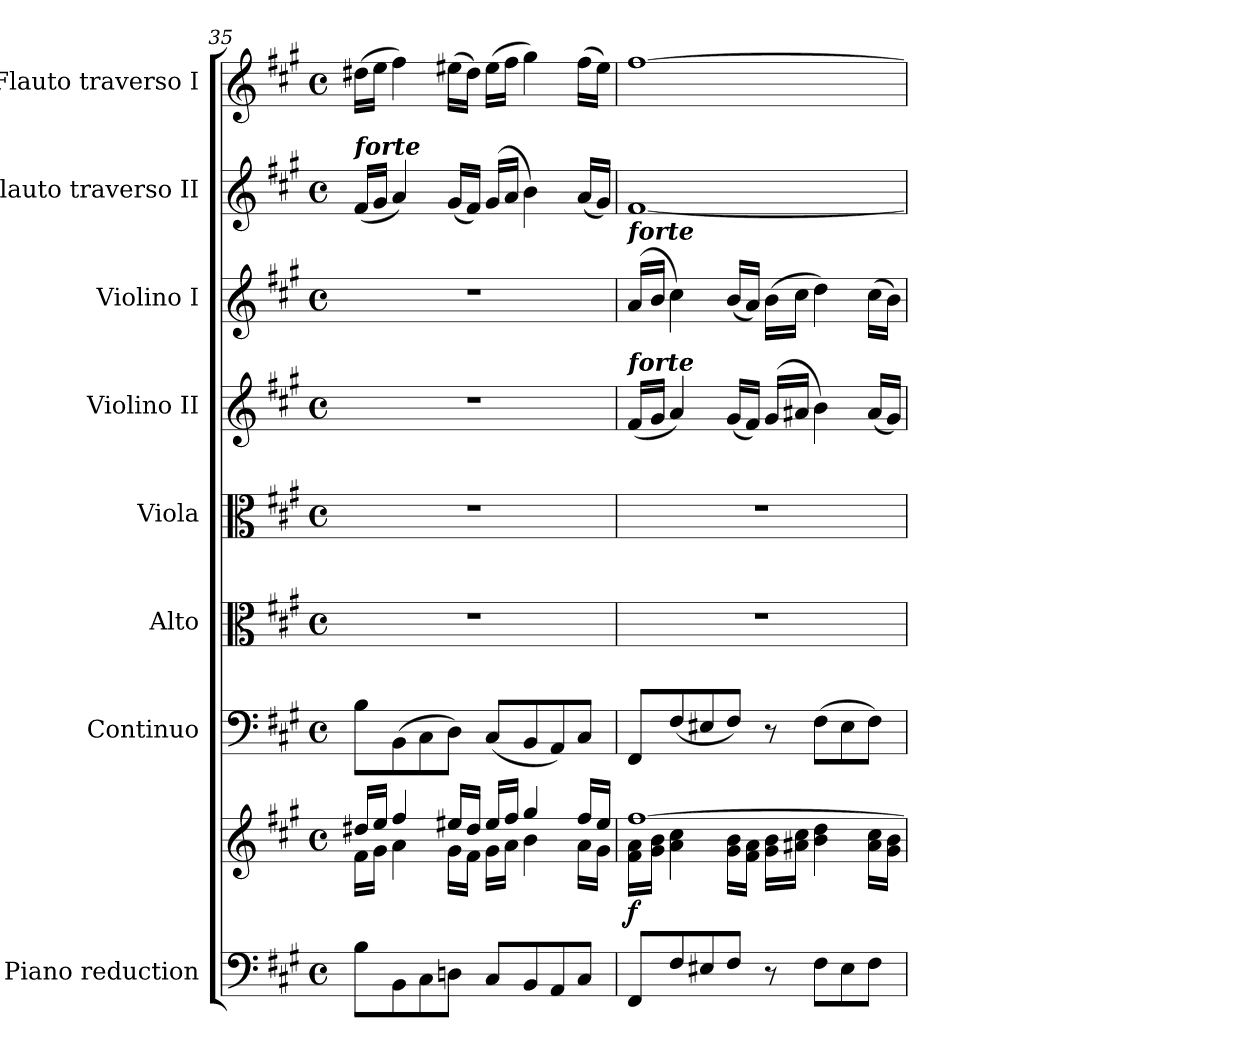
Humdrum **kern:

**kern	**kern	**dynam	**kern	**kern	**kern	**kern	**kern	**kern	**kern
*part8	*part8	*part8	*part7	*part6	*part5	*part4	*part3	*part2	*part1
*staff9	*staff8	*staff8/9	*staff7	*staff6	*staff5	*staff4	*staff3	*staff2	*staff1
*I"Piano reduction	*	*	*I"Continuo	*I"Alto	*I"Viola	*I"Violino II	*I"Violino I	*I"Flauto traverso II	*I"Flauto traverso I
*I'Pno	*	*	*	*	*I'Vla	*	*I'Vln	*I'Fl	*I'Fl
*clefF4	*clefG2	*	*clefF4	*clefC3	*clefC3	*clefG2	*clefG2	*clefG2	*clefG2
*k[f#c#g#]	*k[f#c#g#]	*	*k[f#c#g#]	*k[f#c#g#]	*k[f#c#g#]	*k[f#c#g#]	*k[f#c#g#]	*k[f#c#g#]	*k[f#c#g#]
*A:	*A:	*	*A:	*A:	*A:	*A:	*A:	*A:	*A:
*M4/4	*M4/4	*	*M4/4	*M4/4	*M4/4	*M4/4	*M4/4	*M4/4	*M4/4
*met(c)	*met(c)	*	*met(c)	*met(c)	*met(c)	*met(c)	*met(c)	*met(c)	*met(c)
=35	=35	=35	=35	=35	=35	=35	=35	=35	=35
*	*^	*	*	*	*	*	*	*	*
!	!	!	!	!	!	!	!	!	!LO:TX:a:Bi:t=forte	!
8B\L	16dd#X/LL	16f#\LL	.	8B\L	1r	1r	1r	1r	(16f#/LL	(16dd#X\LL
.	16ee/JJ	16g#\JJ	.	.	.	.	.	.	16g#/JJ	16ee\JJ
8BB\	4ff#/	4a\	.	(8BB\	.	.	.	.	4a/)	4ff#\)
8C#\	.	.	.	8C#\	.	.	.	.	.	.
8Dn\J	16ee#X/LL	16g#\LL	.	8D\J)	.	.	.	.	(16g#/LL	(16ee#X\LL
.	16dd#/JJ	16f#\JJ	.	.	.	.	.	.	16f#/JJ)	16dd#\JJ)
8C#/L	16ee#/LL	16g#\LL	.	(8C#/L	.	.	.	.	(16g#/LL	(16ee#\LL
.	16ff#/JJ	16a\JJ	.	.	.	.	.	.	16a/JJ	16ff#\JJ
8BB/	4gg#/	4b\	.	8BB/	.	.	.	.	4b\)	4gg#\)
8AA/	.	.	.	8AA/)	.	.	.	.	.	.
8C#/J	16ff#/LL	16a\LL	.	8C#/J	.	.	.	.	(16a/LL	(16ff#\LL
.	16ee#/JJ	16g#\JJ	.	.	.	.	.	.	16g#/JJ)	16ee#\JJ)
=36	=36	=36	=36	=36	=36	=36	=36	=36	=36	=36
!	!	!	!	!	!	!	!	!LO:TX:a:Bi:t=forte	!	!
!	!	!	!	!	!	!	!LO:TX:a:Bi:t=forte	!	!	!
!	!	!	!LO:DY:b	!	!	!	!	!	!	!
8FF#/L	[1ff#	16f#\ 16a\LL	f	8FF#/L	1r	1r	(16f#/LL	(16a/LL	[1f#	[1ff#
.	.	16g#\ 16b\JJ	.	.	.	.	16g#/JJ	16b/JJ	.	.
8F#/	.	4a\ 4cc#\	.	(8F#/	.	.	4a/)	4cc#\)	.	.
8E#X/	.	.	.	8E#X/	.	.	.	.	.	.
8F#/J	.	16g#\ 16b\LL	.	8F#/J)	.	.	(16g#/LL	(16b/LL	.	.
.	.	16f#\ 16a\JJ	.	.	.	.	16f#/JJ)	16a/JJ)	.	.
8r	.	16g#\ 16b\LL	.	8r	.	.	(16g#/LL	(16b\LL	.	.
.	.	16a#X\ 16cc#\JJ	.	.	.	.	16a#X/JJ	16cc#\JJ	.	.
8F#\L	.	4b\ 4dd\	.	(8F#\L	.	.	4b\)	4dd\)	.	.
8E#\	.	.	.	8E#\	.	.	.	.	.	.
8F#\J	.	16a#\ 16cc#\LL	.	8F#\J)	.	.	(16a#/LL	(16cc#\LL	.	.
.	.	16g#\ 16b\JJ	.	.	.	.	16g#/JJ)	16b\JJ)	.	.
*	*v	*v	*	*	*	*	*	*	*	*
=	=	=	=	=	=	=	=	=	=
*-	*-	*-	*-	*-	*-	*-	*-	*-	*-
